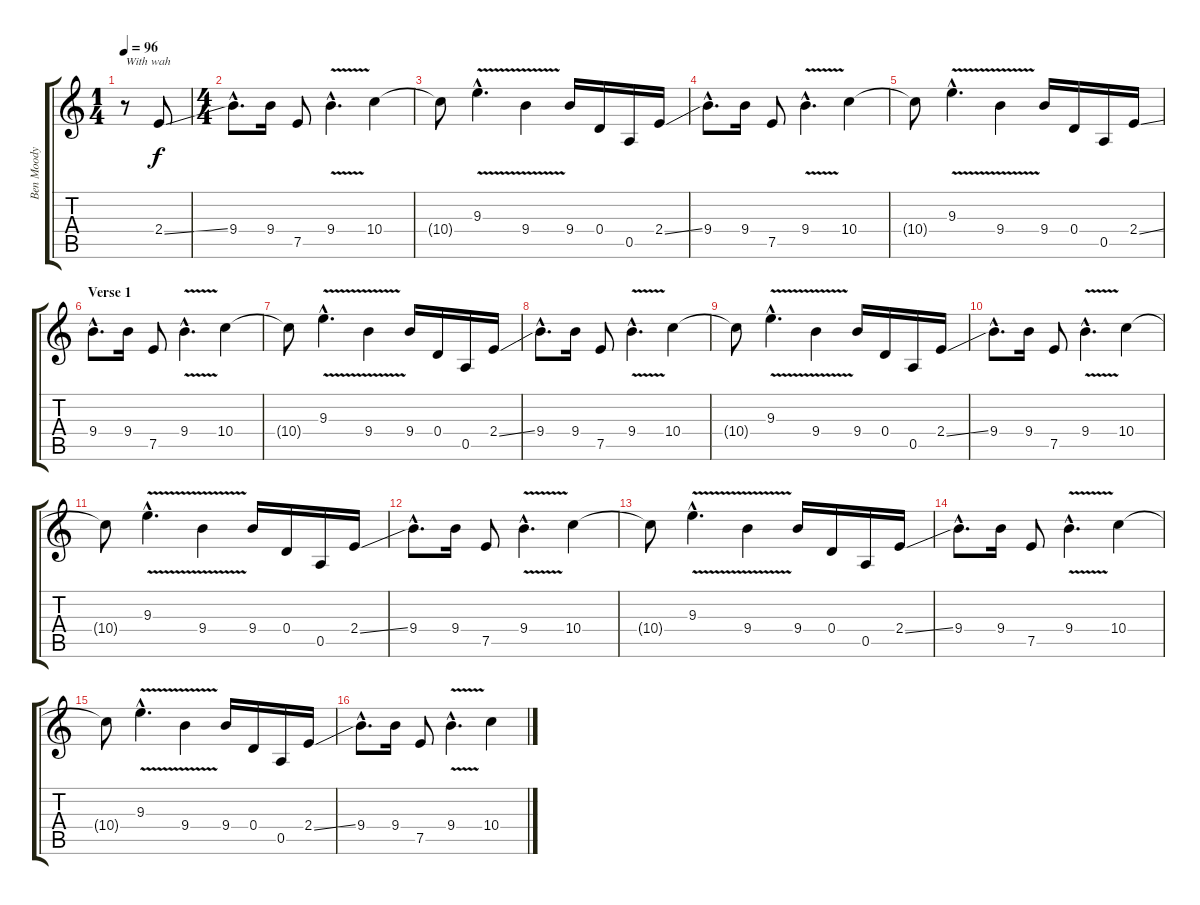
\track ("Ben Moody (Lead Guitar)" "Ben Moody ") {instrument overdrivenguitar}
\staff {score tabs}
\tuning (E4 B3 G3 D3 A2 E2) {hide}
\ts (1 4)
\tempo 96
\clef g2
\ks c
r.8{txt "With wah" dy f instrument overdrivenguitar} 2.4{ss}.8 |
\ts (4 4)
9.4{hac}.8{d} 9.4.16 7.5.8 9.4{v hac}.4{d} 10.4.4 |
10.4{t}.8 9.3{v hac}.4{d} 9.4{v}.4 9.4.16 0.4.16 0.5.16 2.4{ss}.16 |
9.4{hac}.8{d} 9.4.16 7.5.8 9.4{v hac}.4{d} 10.4.4 |
10.4{t}.8 9.3{v hac}.4{d} 9.4{v}.4 9.4.16 0.4.16 0.5.16 2.4{ss}.16 |
\section ("" "Verse 1")
9.4{hac}.8{d} 9.4.16 7.5.8 9.4{v hac}.4{d} 10.4.4 |
10.4{t}.8 9.3{v hac}.4{d} 9.4{v}.4 9.4.16 0.4.16 0.5.16 2.4{ss}.16 |
9.4{hac}.8{d} 9.4.16 7.5.8 9.4{v hac}.4{d} 10.4.4 |
10.4{t}.8 9.3{v hac}.4{d} 9.4{v}.4 9.4.16 0.4.16 0.5.16 2.4{ss}.16 |
9.4{hac}.8{d} 9.4.16 7.5.8 9.4{v hac}.4{d} 10.4.4 |
10.4{t}.8 9.3{v hac}.4{d} 9.4{v}.4 9.4.16 0.4.16 0.5.16 2.4{ss}.16 |
9.4{hac}.8{d} 9.4.16 7.5.8 9.4{v hac}.4{d} 10.4.4 |
10.4{t}.8 9.3{v hac}.4{d} 9.4{v}.4 9.4.16 0.4.16 0.5.16 2.4{ss}.16 |
9.4{hac}.8{d} 9.4.16 7.5.8 9.4{v hac}.4{d} 10.4.4 |
10.4{t}.8 9.3{v hac}.4{d} 9.4{v}.4 9.4.16 0.4.16 0.5.16 2.4{ss}.16 |
9.4{hac}.8{d} 9.4.16 7.5.8 9.4{v hac}.4{d} 10.4.4
